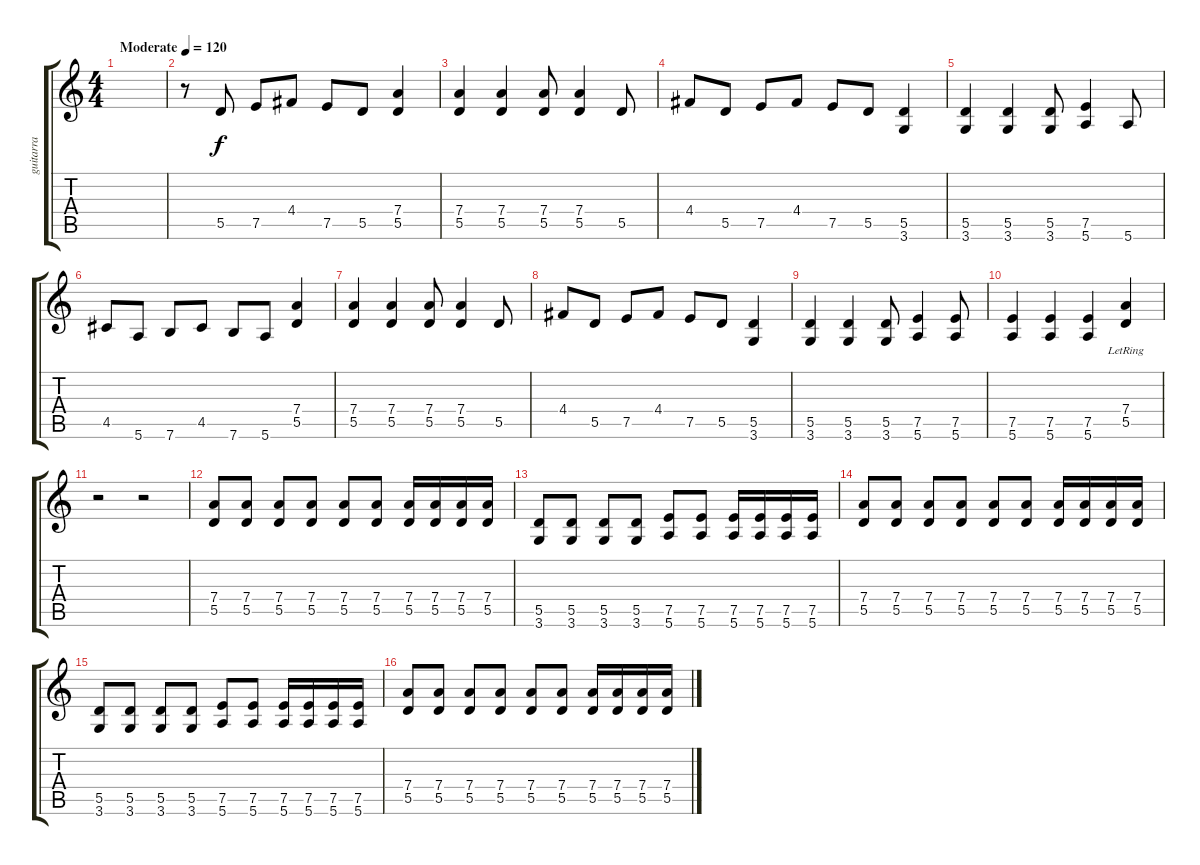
\track ("guitarra" "guitarra") {instrument distortionguitar}
\staff {score tabs}
\tuning (E4 B3 G3 D3 A2 E2) {hide}
\ts (4 4)
\tempo (120 "Moderate")
\clef g2
\ks c
|
r.8 5.5.8 7.5.8 4.4.8 7.5.8 5.5.8 (7.4 5.5).4 |
(7.4 5.5).4 (7.4 5.5).4 (7.4 5.5).8 (7.4 5.5).4 5.5.8 |
4.4.8 5.5.8 7.5.8 4.4.8 7.5.8 5.5.8 (5.5 3.6).4 |
(5.5 3.6).4 (5.5 3.6).4 (5.5 3.6).8 (7.5 5.6).4 5.6.8 |
4.5.8 5.6.8 7.6.8 4.5.8 7.6.8 5.6.8 (7.4 5.5).4 |
(7.4 5.5).4 (7.4 5.5).4 (7.4 5.5).8 (7.4 5.5).4 5.5.8 |
4.4.8 5.5.8 7.5.8 4.4.8 7.5.8 5.5.8 (5.5 3.6).4 |
(5.5 3.6).4 (5.5 3.6).4 (5.5 3.6).8 (7.5 5.6).4 (7.5 5.6).8 |
(7.5 5.6).4 (7.5 5.6).4 (7.5 5.6).4 (7.4 5.5{lr}).4 |
r.2 r.2 |
(7.4 5.5).8 (7.4 5.5).8 (7.4 5.5).8 (7.4 5.5).8 (7.4 5.5).8 (7.4 5.5).8 (7.4 5.5).16 (7.4 5.5).16 (7.4 5.5).16 (7.4 5.5).16 |
(5.5 3.6).8 (5.5 3.6).8 (5.5 3.6).8 (5.5 3.6).8 (7.5 5.6).8 (7.5 5.6).8 (7.5 5.6).16 (7.5 5.6).16 (7.5 5.6).16 (7.5 5.6).16 |
(7.4 5.5).8 (7.4 5.5).8 (7.4 5.5).8 (7.4 5.5).8 (7.4 5.5).8 (7.4 5.5).8 (7.4 5.5).16 (7.4 5.5).16 (7.4 5.5).16 (7.4 5.5).16 |
(5.5 3.6).8 (5.5 3.6).8 (5.5 3.6).8 (5.5 3.6).8 (7.5 5.6).8 (7.5 5.6).8 (7.5 5.6).16 (7.5 5.6).16 (7.5 5.6).16 (7.5 5.6).16 |
(7.4 5.5).8 (7.4 5.5).8 (7.4 5.5).8 (7.4 5.5).8 (7.4 5.5).8 (7.4 5.5).8 (7.4 5.5).16 (7.4 5.5).16 (7.4 5.5).16 (7.4 5.5).16
